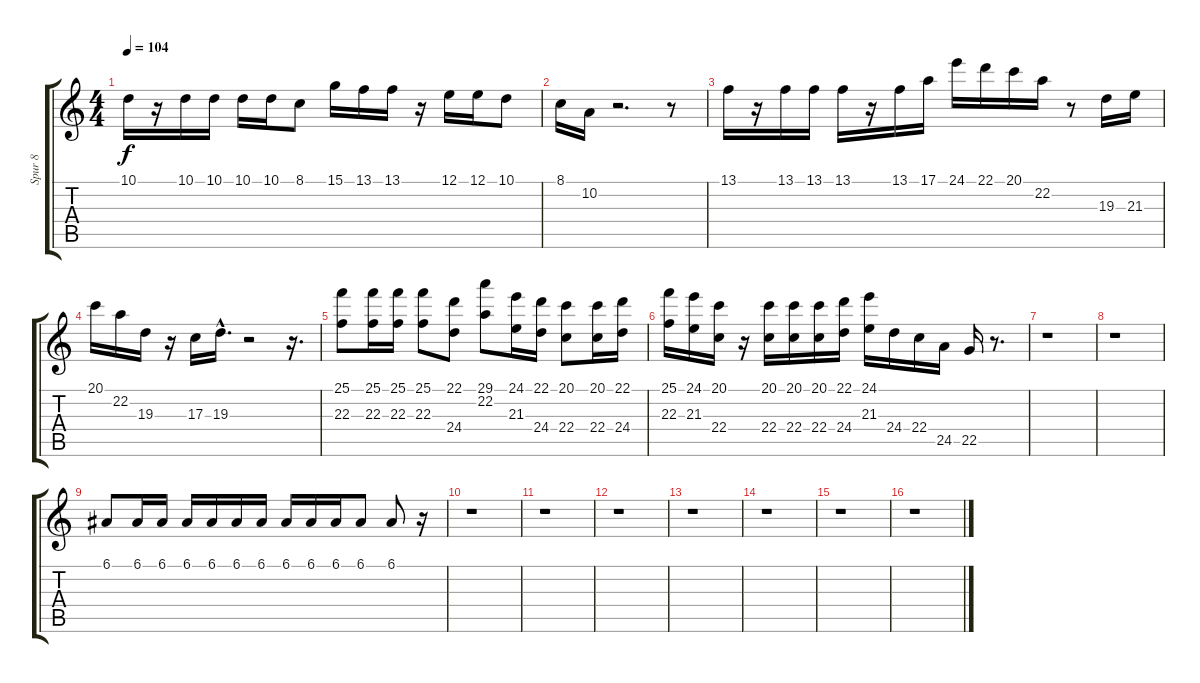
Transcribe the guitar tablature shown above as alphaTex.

\track ("Spur 8" "Spur 8") {instrument lead5charang}
\staff {score tabs}
\tuning (E4 B3 G3 D3 A2 E2) {hide}
\ts (4 4)
\tempo 104
\clef g2
\ks c
10.1.16{dy f} r.16 10.1.16 10.1.16 10.1.16 10.1.16 8.1.8 15.1.16 13.1.16 13.1.16 r.16 12.1.16 12.1.16 10.1.8 |
8.1.16 10.2.16 r.2{d} r.8 |
13.1.16 r.16 13.1.16 13.1.16 13.1.16 r.16 13.1.16 17.1.16 24.1.16 22.1.16 20.1.16 22.2.16 r.8 19.3.16 21.3.16 |
20.1.16 22.2.16 19.3.16 r.16 17.3.16 19.3{hac}.16{d} r.2 r.16{d} |
(25.1 22.3).8 (25.1 22.3).16 (25.1 22.3).16 (25.1 22.3).8 (22.1 24.4).8 (29.1 22.2).8 (24.1 21.3).16 (22.1 24.4).16 (20.1 22.4).8 (20.1 22.4).16 (22.1 24.4).16 |
(25.1 22.3).16 (24.1 21.3).16 (20.1 22.4).16 r.16 (20.1 22.4).16 (20.1 22.4).16 (20.1 22.4).16 (22.1 24.4).16 (24.1 21.3).16 24.4.16 22.4.16 24.5.16 22.5.16 r.8{d} |
r.1 |
r.1 |
6.1.8 6.1.16 6.1.16 6.1.16 6.1.16 6.1.16 6.1.16 6.1.16 6.1.16 6.1.16 6.1.8 6.1.8 r.16 |
r.1 |
r.1 |
r.1 |
r.1 |
r.1 |
r.1 |
r.1
